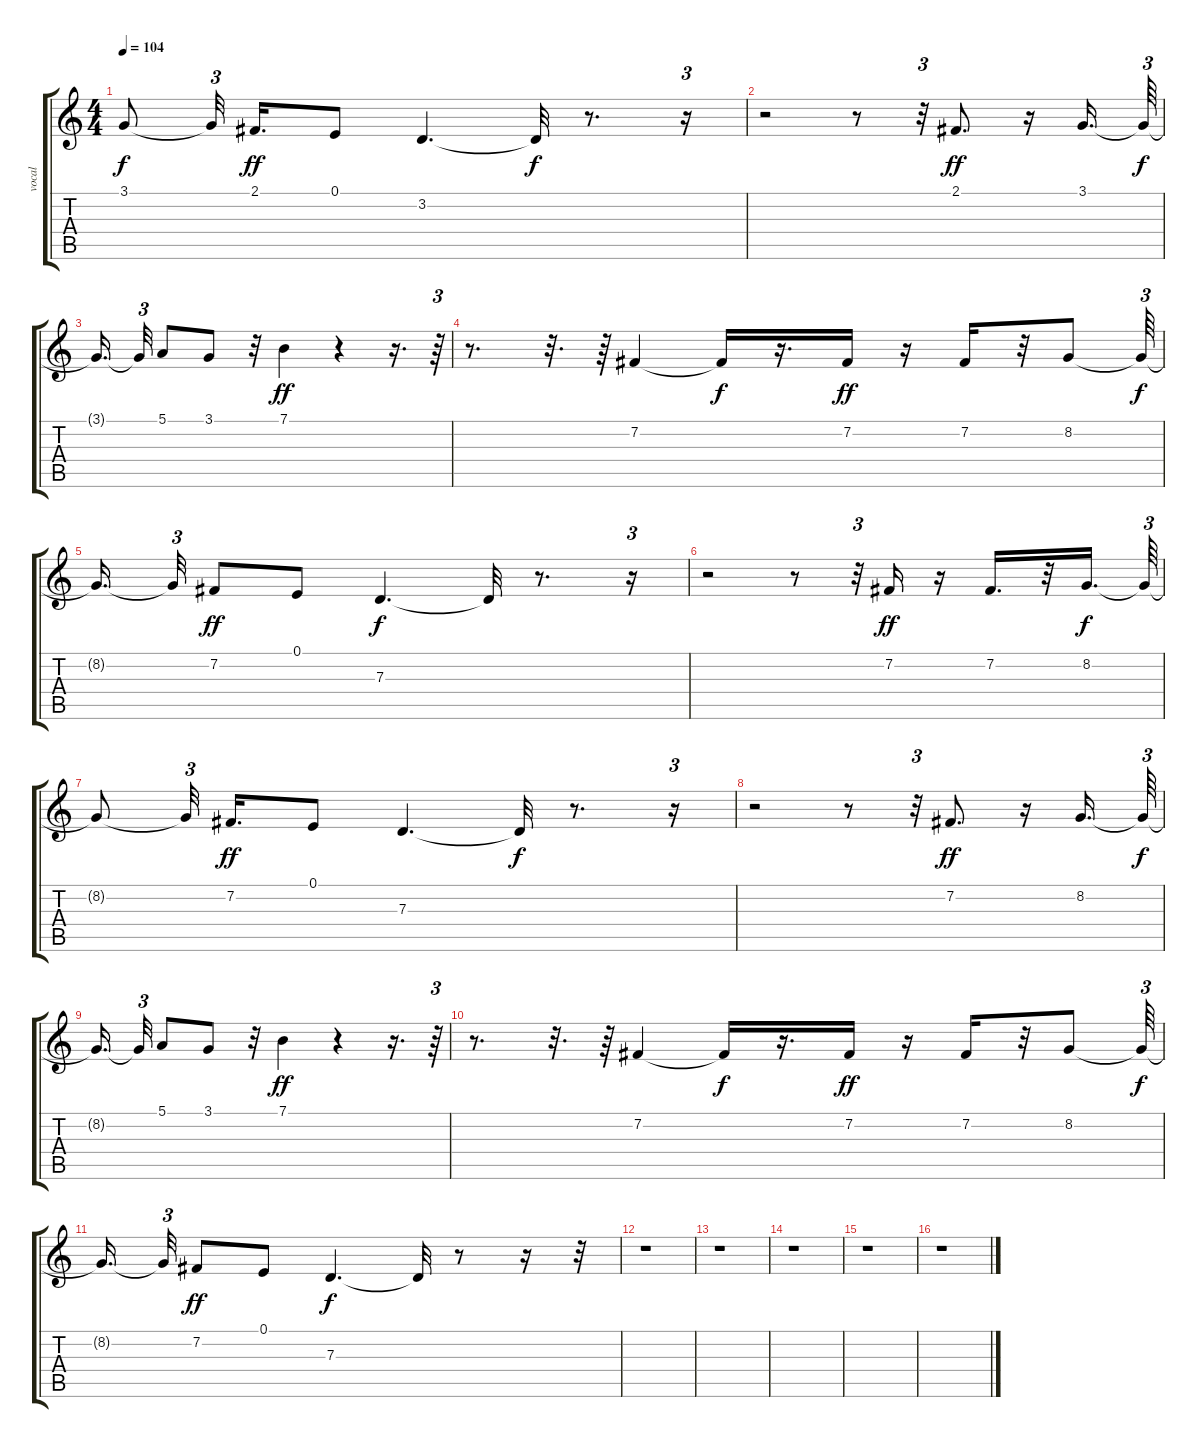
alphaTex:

\track ("vocal" "vocal") {instrument lead6voice}
\staff {score tabs}
\tuning (E4 B3 G3 D3 A2 E2) {hide}
\ts (4 4)
\tempo 104
\clef g2
\ks c
3.1{t}.8{dy f} 3.1{t}.32{tu (3 2)} 2.1.16{d dy ff} 0.1.8 3.2.4{d} 3.2{t}.32{dy f} r.8{d} r.16{tu (3 2)} |
r.2 r.8 r.32{tu (3 2)} 2.1.8{d dy ff} r.16 3.1.16{d} 3.1{t}.64{tu (3 2) dy f} |
3.1{t}.16{d} 3.1{t}.32{tu (3 2)} 5.1.8 3.1.8 r.32 7.1.4{dy ff} r.4 r.16{d} r.64{tu (3 2)} |
r.8{d} r.32{d} r.64 7.2.4 7.2{t}.16{dy f} r.16{d} 7.2.16{dy ff} r.16 7.2.16 r.32 8.2.8 8.2{t}.64{tu (3 2) dy f} |
8.2{t}.16{d} 8.2{t}.32{tu (3 2)} 7.2.8{dy ff} 0.1.8 7.3.4{d dy f} 7.3{t}.32 r.8{d} r.16{tu (3 2)} |
r.2 r.8 r.32{tu (3 2)} 7.2.16{dy ff} r.16 7.2.16{d} r.32 8.2.16{d dy f} 8.2{t}.64{tu (3 2)} |
8.2{t}.8 8.2{t}.32{tu (3 2)} 7.2.16{d dy ff} 0.1.8 7.3.4{d} 7.3{t}.32{dy f} r.8{d} r.16{tu (3 2)} |
r.2 r.8 r.32{tu (3 2)} 7.2.8{d dy ff} r.16 8.2.16{d} 8.2{t}.64{tu (3 2) dy f} |
8.2{t}.16{d} 8.2{t}.32{tu (3 2)} 5.1.8 3.1.8 r.32 7.1.4{dy ff} r.4 r.16{d} r.64{tu (3 2)} |
r.8{d} r.32{d} r.64 7.2.4 7.2{t}.16{dy f} r.16{d} 7.2.16{dy ff} r.16 7.2.16 r.32 8.2.8 8.2{t}.64{tu (3 2) dy f} |
8.2{t}.16{d} 8.2{t}.32{tu (3 2)} 7.2.8{dy ff} 0.1.8 7.3.4{d dy f} 7.3{t}.32 r.8 r.16 r.32 |
r.1 |
r.1 |
r.1 |
r.1 |
r.1
